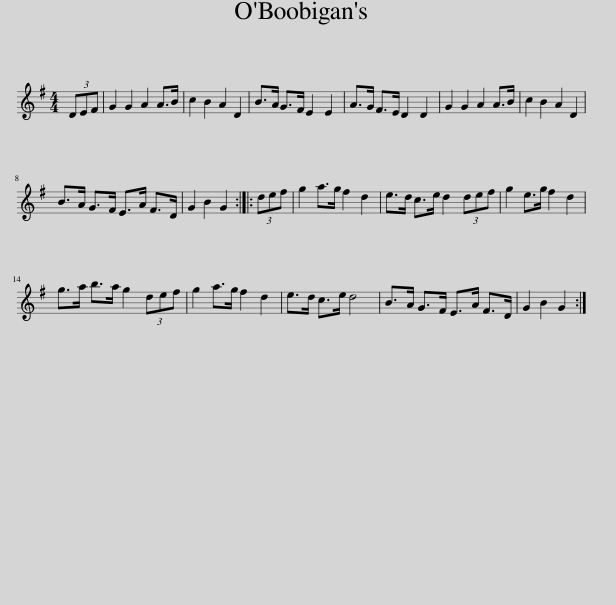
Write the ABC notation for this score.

X:1
L:1/8
M:4/4
I:linebreak $
K:G
V:1 treble
V:1
 (3DEF | G2 G2 A2 A>B | c2 B2 A2 D2 | B>A G>F E2 E2 | A>G F>E D2 D2 | %5
 G2 G2 A2 A>B | c2 B2 A2 D2 |$ B>A G>F E>A F>D | G2 B2 G2 :: (3def | %10
 g2 a>g f2 d2 | e>d c>e d2 (3def | g2 e>g f2 d2 |$ g>a b>a g2 (3def | g2 a>g f2 d2 | %15
 e>d c>e d4 | B>A G>F E>A F>D | G2 B2 G2 :| %18
